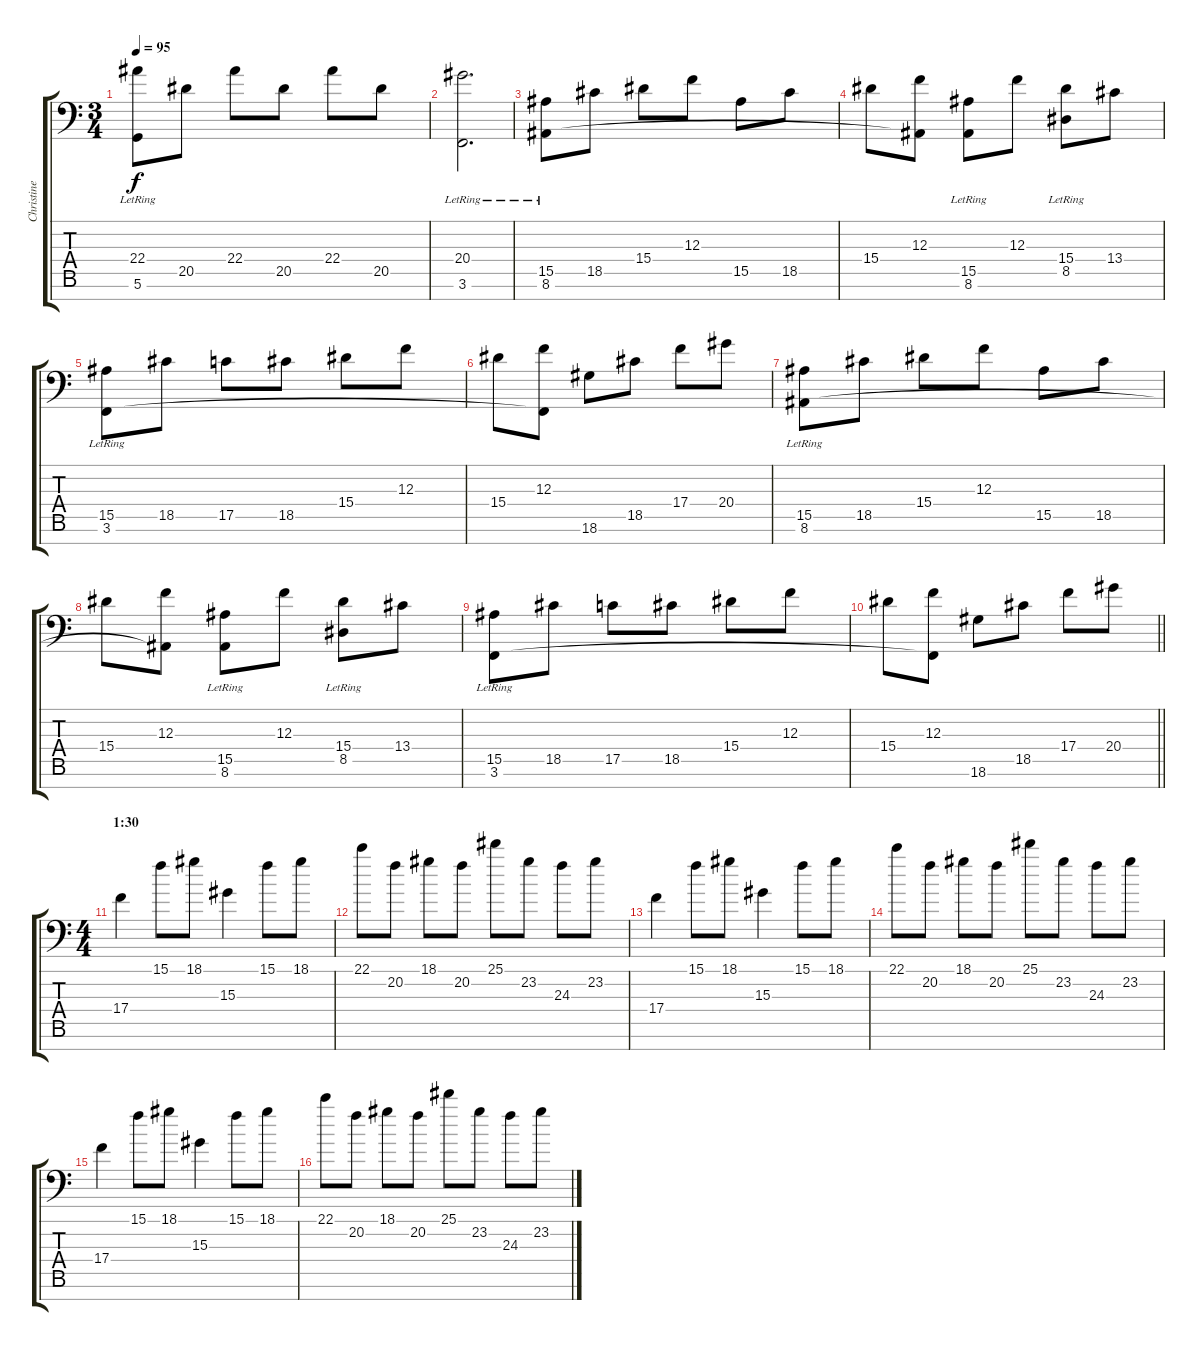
\track ("Christine S." "Christine ") {instrument electricgrandpiano}
\staff {score tabs}
\tuning (D4 A3 F3 C3 G2 D2 A1) {hide}
\ts (3 4)
\tempo 95
\clef f4
\ks c
(22.4 5.6{lr}).8{dy f} 20.5.8 22.4.8 20.5.8 22.4.8 20.5.8 |
(20.4 3.6{lr}).2{d} |
(15.5 8.6{lr}).8 18.5.8 15.4.8 12.3.8 15.5.8 18.5.8 |
15.4.8 (12.3 8.6{t}).8 (15.5 8.6{lr}).8 12.3.8 (15.4 8.5{lr}).8 13.4.8 |
(15.5 3.6{lr}).8 18.5.8 17.5.8 18.5.8 15.4.8 12.3.8 |
15.4.8 (12.3 3.6{t}).8 18.6.8 18.5.8 17.4.8 20.4.8 |
(15.5 8.6{lr}).8 18.5.8 15.4.8 12.3.8 15.5.8 18.5.8 |
15.4.8 (12.3 8.6{t}).8 (15.5 8.6{lr}).8 12.3.8 (15.4 8.5{lr}).8 13.4.8 |
(15.5 3.6{lr}).8 18.5.8 17.5.8 18.5.8 15.4.8 12.3.8 |
\barLineRight lightlight
15.4.8 (12.3 3.6{t}).8 18.6.8 18.5.8 17.4.8 20.4.8 |
\ts (4 4)
\section ("" "1:30")
17.4.4{volume 10} 15.1.8 18.1.8 15.3.4 15.1.8 18.1.8 |
22.1.8 20.2.8 18.1.8 20.2.8 25.1.8 23.2.8 24.3.8 23.2.8 |
17.4.4 15.1.8 18.1.8 15.3.4 15.1.8 18.1.8 |
22.1.8 20.2.8 18.1.8 20.2.8 25.1.8 23.2.8 24.3.8 23.2.8 |
17.4.4 15.1.8 18.1.8 15.3.4 15.1.8 18.1.8 |
22.1.8 20.2.8 18.1.8 20.2.8 25.1.8 23.2.8 24.3.8 23.2.8
